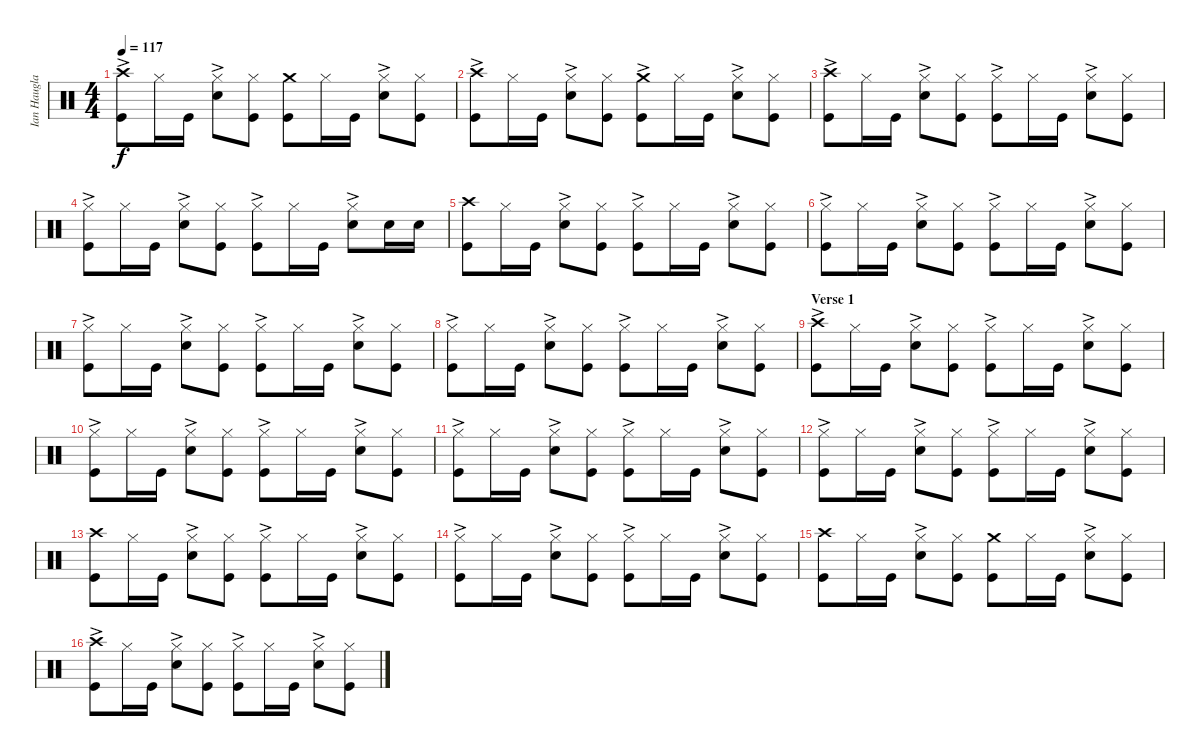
\track ("Ian Haugland (Drums)" "Ian Haugla") {instrument percussion}
\staff {score}
\articulation defaults
\ts (4 4)
\tempo 117
\clef neutral
\ks c
("Crash high (hit)"{ac} "Kick (hit)").8{dy f} "Hi-Hat (closed)".16 "Kick (hit)".16 ("Hi-Hat (closed)"{ac} "Snare (hit) 2").8 ("Hi-Hat (closed)" "Kick (hit)").8 ("Crash medium (hit)" "Kick (hit)").8 "Hi-Hat (closed)".16 "Kick (hit)".16 ("Hi-Hat (closed)"{ac} "Snare (hit) 2").8 ("Hi-Hat (closed)" "Kick (hit)").8 |
("Crash high (hit)"{ac} "Kick (hit)").8 "Hi-Hat (closed)".16 "Kick (hit)".16 ("Hi-Hat (closed)"{ac} "Snare (hit) 2").8 ("Hi-Hat (closed)" "Kick (hit)").8 ("Crash medium (hit)"{ac} "Kick (hit)").8 "Hi-Hat (closed)".16 "Kick (hit)".16 ("Hi-Hat (closed)"{ac} "Snare (hit) 2").8 ("Hi-Hat (closed)" "Kick (hit)").8 |
("Crash high (hit)"{ac} "Kick (hit)").8 "Hi-Hat (closed)".16 "Kick (hit)".16 ("Hi-Hat (closed)"{ac} "Snare (hit) 2").8 ("Hi-Hat (closed)" "Kick (hit)").8 ("Hi-Hat (closed)"{ac} "Kick (hit)").8 "Hi-Hat (closed)".16 "Kick (hit)".16 ("Hi-Hat (closed)"{ac} "Snare (hit) 2").8 ("Hi-Hat (closed)" "Kick (hit)").8 |
("Hi-Hat (closed)"{ac} "Kick (hit)").8 "Hi-Hat (closed)".16 "Kick (hit)".16 ("Hi-Hat (closed)"{ac} "Snare (hit) 2").8 ("Hi-Hat (closed)" "Kick (hit)").8 ("Hi-Hat (closed)"{ac} "Kick (hit)").8 "Hi-Hat (closed)".16 "Kick (hit)".16 ("Hi-Hat (closed)"{ac} "Snare (hit) 2").8 "Snare (hit) 2".16 "Snare (hit) 2".16 |
("Crash high (hit)" "Kick (hit)").8 "Hi-Hat (closed)".16 "Kick (hit)".16 ("Hi-Hat (closed)"{ac} "Snare (hit) 2").8 ("Hi-Hat (closed)" "Kick (hit)").8 ("Hi-Hat (closed)"{ac} "Kick (hit)").8 "Hi-Hat (closed)".16 "Kick (hit)".16 ("Hi-Hat (closed)"{ac} "Snare (hit) 2").8 ("Hi-Hat (closed)" "Kick (hit)").8 |
("Hi-Hat (closed)"{ac} "Kick (hit)").8 "Hi-Hat (closed)".16 "Kick (hit)".16 ("Hi-Hat (closed)"{ac} "Snare (hit) 2").8 ("Hi-Hat (closed)" "Kick (hit)").8 ("Hi-Hat (closed)"{ac} "Kick (hit)").8 "Hi-Hat (closed)".16 "Kick (hit)".16 ("Hi-Hat (closed)"{ac} "Snare (hit) 2").8 ("Hi-Hat (closed)" "Kick (hit)").8 |
("Hi-Hat (closed)"{ac} "Kick (hit)").8 "Hi-Hat (closed)".16 "Kick (hit)".16 ("Hi-Hat (closed)"{ac} "Snare (hit) 2").8 ("Hi-Hat (closed)" "Kick (hit)").8 ("Hi-Hat (closed)"{ac} "Kick (hit)").8 "Hi-Hat (closed)".16 "Kick (hit)".16 ("Hi-Hat (closed)"{ac} "Snare (hit) 2").8 ("Hi-Hat (closed)" "Kick (hit)").8 |
("Hi-Hat (closed)"{ac} "Kick (hit)").8 "Hi-Hat (closed)".16 "Kick (hit)".16 ("Hi-Hat (closed)"{ac} "Snare (hit) 2").8 ("Hi-Hat (closed)" "Kick (hit)").8 ("Hi-Hat (closed)"{ac} "Kick (hit)").8 "Hi-Hat (closed)".16 "Kick (hit)".16 ("Hi-Hat (closed)"{ac} "Snare (hit) 2").8 ("Hi-Hat (closed)" "Kick (hit)").8 |
\section ("" "Verse 1")
("Crash high (hit)"{ac} "Kick (hit)").8 "Hi-Hat (closed)".16 "Kick (hit)".16 ("Hi-Hat (closed)"{ac} "Snare (hit) 2").8 ("Hi-Hat (closed)" "Kick (hit)").8 ("Hi-Hat (closed)"{ac} "Kick (hit)").8 "Hi-Hat (closed)".16 "Kick (hit)".16 ("Hi-Hat (closed)"{ac} "Snare (hit) 2").8 ("Hi-Hat (closed)" "Kick (hit)").8 |
("Hi-Hat (closed)"{ac} "Kick (hit)").8 "Hi-Hat (closed)".16 "Kick (hit)".16 ("Hi-Hat (closed)"{ac} "Snare (hit) 2").8 ("Hi-Hat (closed)" "Kick (hit)").8 ("Hi-Hat (closed)"{ac} "Kick (hit)").8 "Hi-Hat (closed)".16 "Kick (hit)".16 ("Hi-Hat (closed)"{ac} "Snare (hit) 2").8 ("Hi-Hat (closed)" "Kick (hit)").8 |
("Hi-Hat (closed)"{ac} "Kick (hit)").8 "Hi-Hat (closed)".16 "Kick (hit)".16 ("Hi-Hat (closed)"{ac} "Snare (hit) 2").8 ("Hi-Hat (closed)" "Kick (hit)").8 ("Hi-Hat (closed)"{ac} "Kick (hit)").8 "Hi-Hat (closed)".16 "Kick (hit)".16 ("Hi-Hat (closed)"{ac} "Snare (hit) 2").8 ("Hi-Hat (closed)" "Kick (hit)").8 |
("Hi-Hat (closed)"{ac} "Kick (hit)").8 "Hi-Hat (closed)".16 "Kick (hit)".16 ("Hi-Hat (closed)"{ac} "Snare (hit) 2").8 ("Hi-Hat (closed)" "Kick (hit)").8 ("Hi-Hat (closed)"{ac} "Kick (hit)").8 "Hi-Hat (closed)".16 "Kick (hit)".16 ("Hi-Hat (closed)"{ac} "Snare (hit) 2").8 ("Hi-Hat (closed)" "Kick (hit)").8 |
("Crash high (hit)" "Kick (hit)").8 "Hi-Hat (closed)".16 "Kick (hit)".16 ("Hi-Hat (closed)"{ac} "Snare (hit) 2").8 ("Hi-Hat (closed)" "Kick (hit)").8 ("Hi-Hat (closed)"{ac} "Kick (hit)").8 "Hi-Hat (closed)".16 "Kick (hit)".16 ("Hi-Hat (closed)"{ac} "Snare (hit) 2").8 ("Hi-Hat (closed)" "Kick (hit)").8 |
("Hi-Hat (closed)"{ac} "Kick (hit)").8 "Hi-Hat (closed)".16 "Kick (hit)".16 ("Hi-Hat (closed)"{ac} "Snare (hit) 2").8 ("Hi-Hat (closed)" "Kick (hit)").8 ("Hi-Hat (closed)"{ac} "Kick (hit)").8 "Hi-Hat (closed)".16 "Kick (hit)".16 ("Hi-Hat (closed)"{ac} "Snare (hit) 2").8 ("Hi-Hat (closed)" "Kick (hit)").8 |
("Crash high (hit)" "Kick (hit)").8 "Hi-Hat (closed)".16 "Kick (hit)".16 ("Hi-Hat (closed)"{ac} "Snare (hit) 2").8 ("Hi-Hat (closed)" "Kick (hit)").8 ("Crash medium (hit)" "Kick (hit)").8 "Hi-Hat (closed)".16 "Kick (hit)".16 ("Hi-Hat (closed)"{ac} "Snare (hit) 2").8 ("Hi-Hat (closed)" "Kick (hit)").8 |
("Crash high (hit)"{ac} "Kick (hit)").8 "Hi-Hat (closed)".16 "Kick (hit)".16 ("Hi-Hat (closed)"{ac} "Snare (hit) 2").8 ("Hi-Hat (closed)" "Kick (hit)").8 ("Hi-Hat (closed)"{ac} "Kick (hit)").8 "Hi-Hat (closed)".16 "Kick (hit)".16 ("Hi-Hat (closed)"{ac} "Snare (hit) 2").8 ("Hi-Hat (closed)" "Kick (hit)").8
